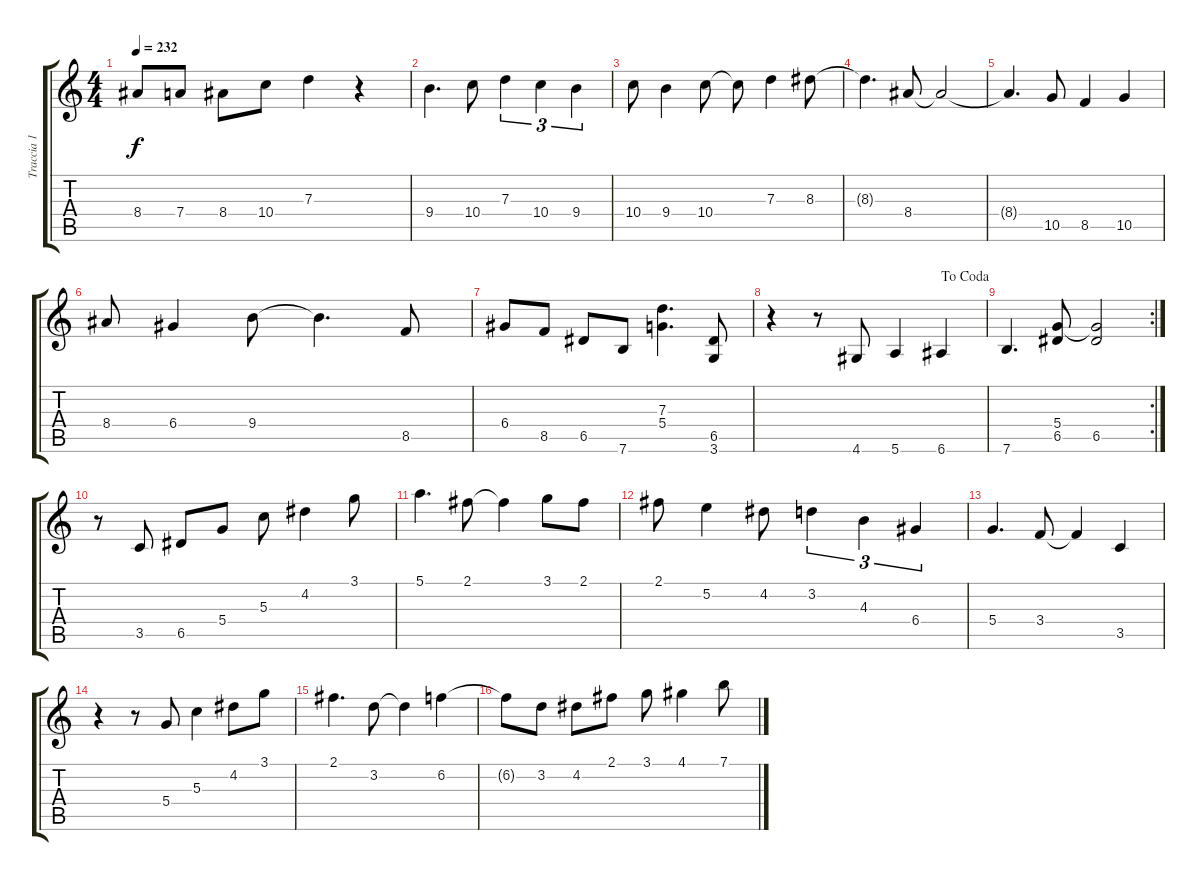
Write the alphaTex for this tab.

\track ("Traccia 1" "Traccia 1") {instrument electricguitarjazz}
\staff {score tabs}
\tuning (E4 B3 G3 D3 A2 E2) {hide}
\ts (4 4)
\tempo 232
\clef g2
\ks c
8.4.8{dy f} 7.4.8 8.4.8 10.4.8 7.3.4 r.4 |
9.4.4{d} 10.4.8 7.3.4{tu (3 2)} 10.4.4{tu (3 2)} 9.4.4{tu (3 2)} |
10.4.8 9.4.4 10.4.8 10.4{t}.8 7.3.4 8.3.8 |
8.3{t}.4{d} 8.4.8 8.4{t}.2 |
8.4{t}.4{d} 10.5.8 8.5.4 10.5.4 |
8.4.8 6.4.4 9.4.8 9.4{t}.4{d} 8.5.8 |
6.4.8 8.5.8 6.5.8 7.6.8 (7.3 5.4).4{d} (6.5 3.6).8 |
\jump dacoda
r.4 r.8 4.6.8 5.6.4 6.6.4 |
\rc 2
7.6.4{d} (5.4 6.5).8 (5.4{t} 6.5).2 |
r.8 3.5.8 6.5.8 5.4.8 5.3.8 4.2.4 3.1.8 |
5.1.4{d} 2.1.8 2.1{t}.4 3.1.8 2.1.8 |
2.1.8 5.2.4 4.2.8 3.2.4{tu (3 2)} 4.3.4{tu (3 2)} 6.4.4{tu (3 2)} |
5.4.4{d} 3.4.8 3.4{t}.4 3.5.4 |
r.4 r.8 5.4.8 5.3.4 4.2.8 3.1.8 |
2.1.4{d} 3.2.8 3.2{t}.4 6.2.4 |
6.2{t}.8 3.2.8 4.2.8 2.1.8 3.1.8 4.1.4 7.1.8
